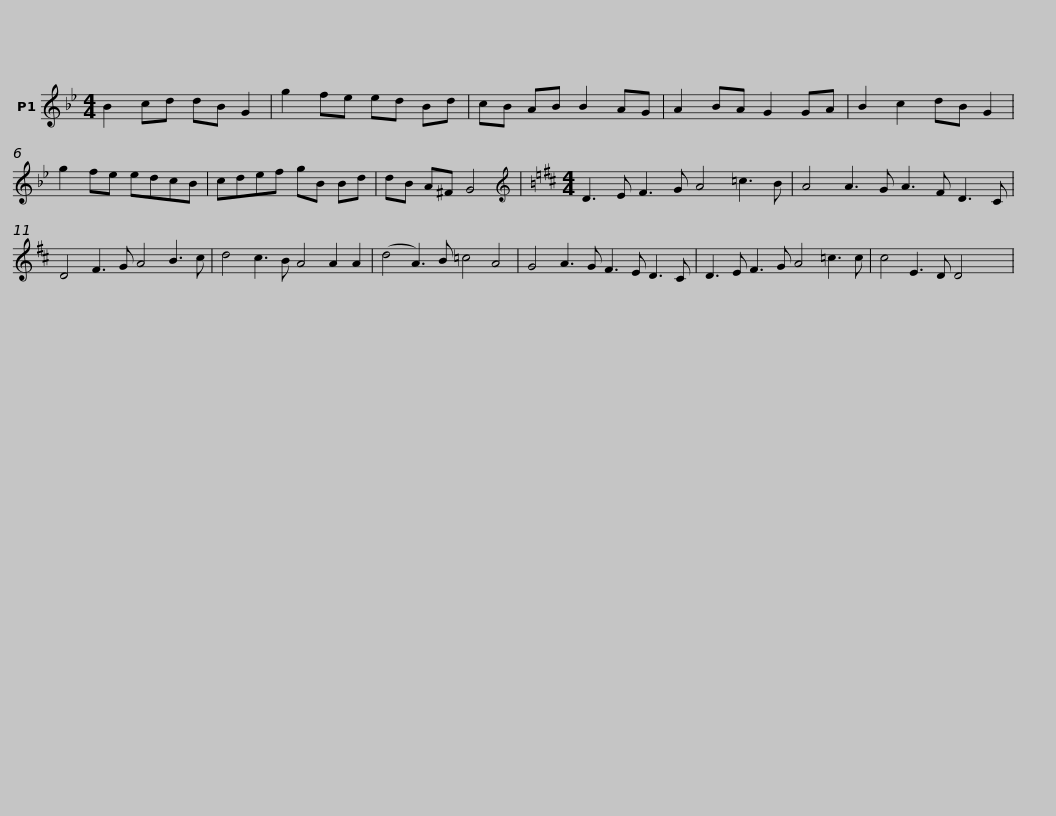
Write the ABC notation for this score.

X:1
L:1/8
M:4/4
I:linebreak $
K:Bb
V:1 treble
V:1
 B2 cd dB G2 | g2 fe ed Bd | cB AB B2 AG | A2 BA G2 GA |$ B2 c2 dB G2 | %5
 g2 fe edcB | cdef gB Bd | dB A^F G4 |[K:D][M:4/4][K:treble] D3 E F3 G A4 =c3 B |$ A4 A3 G A3 F D3 C | %10
 D4 F3 G A4 B3 c | d4 c3 B A4 A2 A2 |$ (d4 A3) B =c4 A4 | G4 A3 G F3 E D3 C | D3 E F3 G A4 =c3 c | %15
 c4 E3 D D4 x4 | %16
